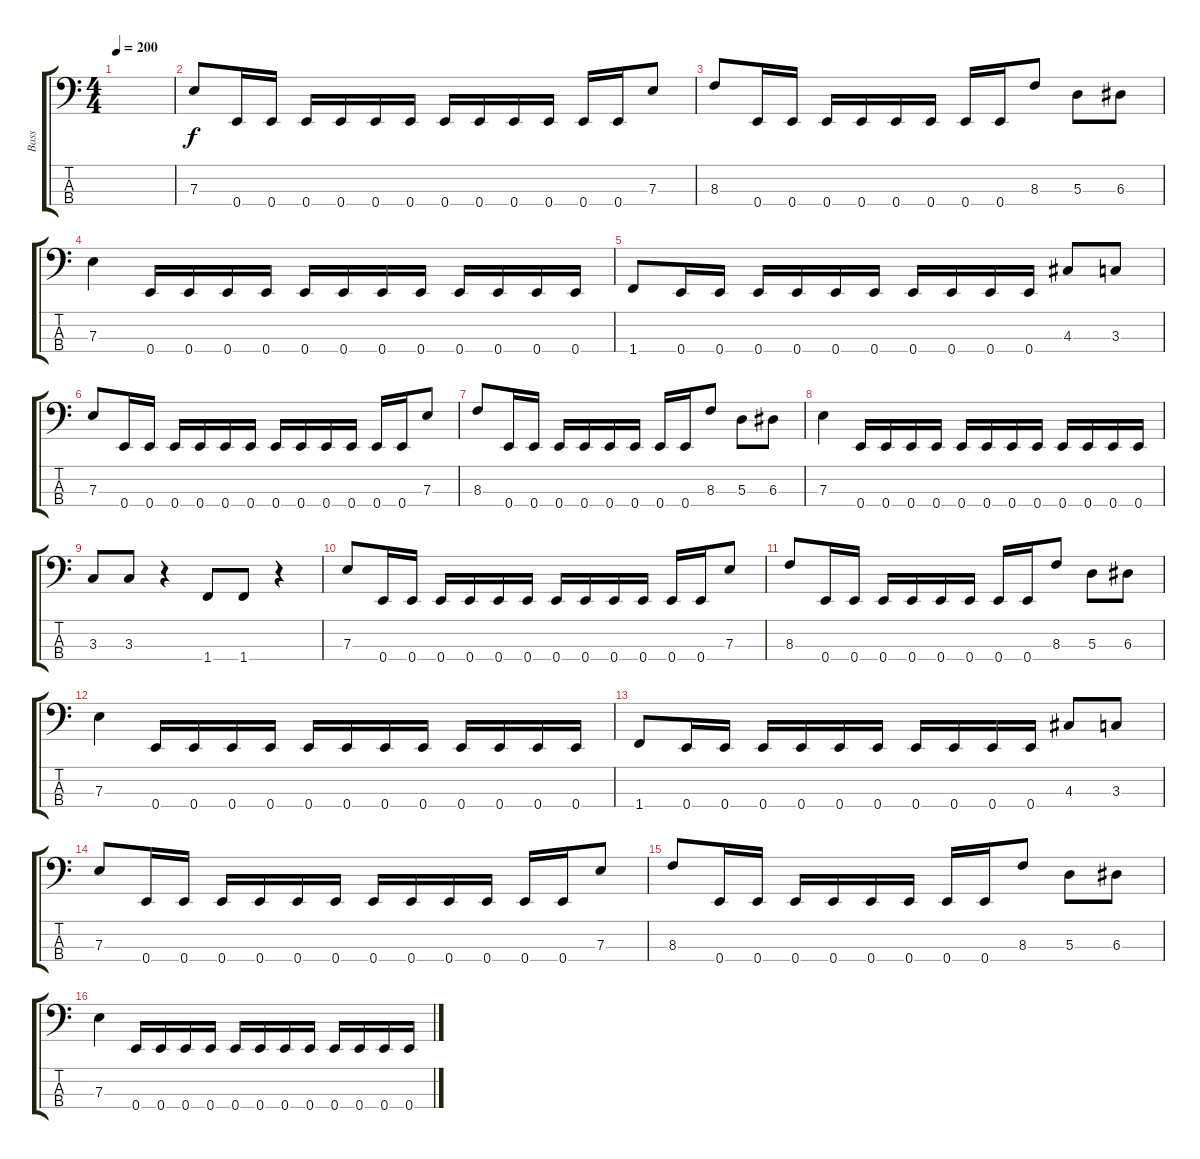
\track ("Bass" "Bass") {instrument electricbassfinger}
\staff {score tabs}
\tuning (G2 D2 A1 E1) {hide}
\ts (4 4)
\tempo 200
\clef f4
\ks c
|
7.3.8 0.4.16 0.4.16 0.4.16 0.4.16 0.4.16 0.4.16 0.4.16 0.4.16 0.4.16 0.4.16 0.4.16 0.4.16 7.3.8 |
8.3.8 0.4.16 0.4.16 0.4.16 0.4.16 0.4.16 0.4.16 0.4.16 0.4.16 8.3.8 5.3.8 6.3.8 |
7.3.4 0.4.16 0.4.16 0.4.16 0.4.16 0.4.16 0.4.16 0.4.16 0.4.16 0.4.16 0.4.16 0.4.16 0.4.16 |
1.4.8 0.4.16 0.4.16 0.4.16 0.4.16 0.4.16 0.4.16 0.4.16 0.4.16 0.4.16 0.4.16 4.3.8 3.3.8 |
7.3.8 0.4.16 0.4.16 0.4.16 0.4.16 0.4.16 0.4.16 0.4.16 0.4.16 0.4.16 0.4.16 0.4.16 0.4.16 7.3.8 |
8.3.8 0.4.16 0.4.16 0.4.16 0.4.16 0.4.16 0.4.16 0.4.16 0.4.16 8.3.8 5.3.8 6.3.8 |
7.3.4 0.4.16 0.4.16 0.4.16 0.4.16 0.4.16 0.4.16 0.4.16 0.4.16 0.4.16 0.4.16 0.4.16 0.4.16 |
3.3.8 3.3.8 r.4 1.4.8 1.4.8 r.4 |
7.3.8 0.4.16 0.4.16 0.4.16 0.4.16 0.4.16 0.4.16 0.4.16 0.4.16 0.4.16 0.4.16 0.4.16 0.4.16 7.3.8 |
8.3.8 0.4.16 0.4.16 0.4.16 0.4.16 0.4.16 0.4.16 0.4.16 0.4.16 8.3.8 5.3.8 6.3.8 |
7.3.4 0.4.16 0.4.16 0.4.16 0.4.16 0.4.16 0.4.16 0.4.16 0.4.16 0.4.16 0.4.16 0.4.16 0.4.16 |
1.4.8 0.4.16 0.4.16 0.4.16 0.4.16 0.4.16 0.4.16 0.4.16 0.4.16 0.4.16 0.4.16 4.3.8 3.3.8 |
7.3.8 0.4.16 0.4.16 0.4.16 0.4.16 0.4.16 0.4.16 0.4.16 0.4.16 0.4.16 0.4.16 0.4.16 0.4.16 7.3.8 |
8.3.8 0.4.16 0.4.16 0.4.16 0.4.16 0.4.16 0.4.16 0.4.16 0.4.16 8.3.8 5.3.8 6.3.8 |
7.3.4 0.4.16 0.4.16 0.4.16 0.4.16 0.4.16 0.4.16 0.4.16 0.4.16 0.4.16 0.4.16 0.4.16 0.4.16
